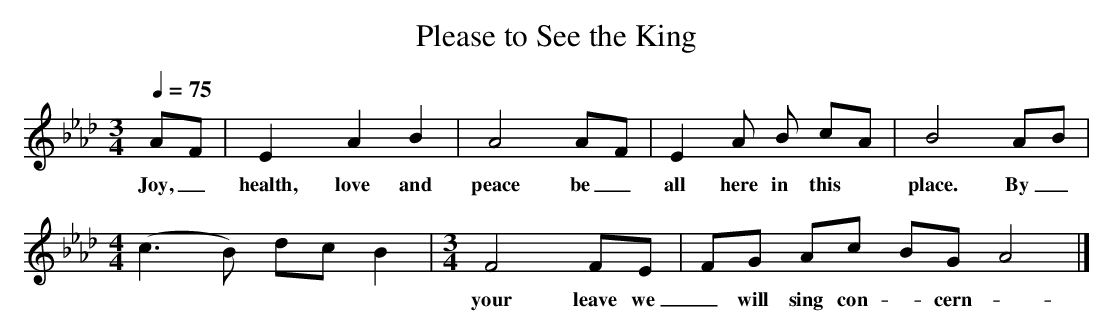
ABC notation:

X:1
T:Please to See the King
M:3/4
L:1/4
Q:75
K:Ab
A/F/ |E        y   A    B  | A2    A/F/ |E   A/   B/  c/A/  |B2      A/B/|
w:Joy,_ health,    love  and peace be_   all here in  this*  place. By_
M:4/4
L:1/4
(c>B) d/c/ B|\
M:3/4
L:1/4
F2 F/E/|F/G/ A/c/ B/G/ A2 |]
w:your leave we_ will sing con - cern - ing_ our_ King.
